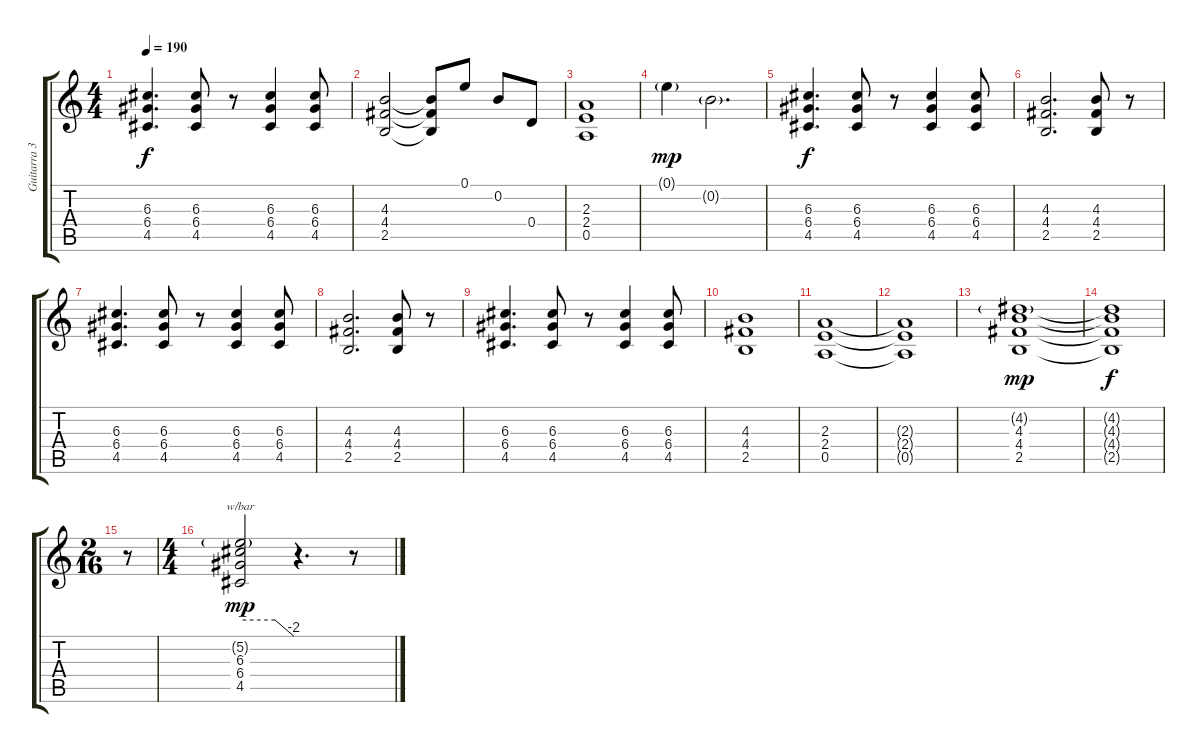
\track ("Guitarra 3" "Guitarra 3") {instrument overdrivenguitar}
\staff {score tabs}
\tuning (E4 B3 G3 D3 A2 E2) {hide}
\ts (4 4)
\tempo 190
\clef g2
\ks c
(6.3 6.4 4.5).4{d dy f} (6.3 6.4 4.5).8 r.8 (6.3 6.4 4.5).4 (6.3 6.4 4.5).8 |
(4.3 4.4 2.5).2 (4.3{t} 4.4{t} 2.5{t}).8 0.1.8 0.2.8 0.4.8 |
(2.3 2.4 0.5).1 |
0.1{g}.4{dy mp} 0.2{g}.2{d} |
(6.3 6.4 4.5).4{d dy f} (6.3 6.4 4.5).8 r.8 (6.3 6.4 4.5).4 (6.3 6.4 4.5).8 |
(4.3 4.4 2.5).2{d} (4.3 4.4 2.5).8 r.8 |
(6.3 6.4 4.5).4{d} (6.3 6.4 4.5).8 r.8 (6.3 6.4 4.5).4 (6.3 6.4 4.5).8 |
(4.3 4.4 2.5).2{d} (4.3 4.4 2.5).8 r.8 |
(6.3 6.4 4.5).4{d} (6.3 6.4 4.5).8 r.8 (6.3 6.4 4.5).4 (6.3 6.4 4.5).8 |
(4.3 4.4 2.5).1 |
(2.3 2.4 0.5).1 |
(2.3{t} 2.4{t} 0.5{t}).1 |
(4.2{g} 4.3 4.4 2.5).1{dy mp} |
(4.2{t} 4.3{t} 4.4{t} 2.5{t}).1{dy f} |
\ts (2 16)
r.8 |
\ts (4 4)
(5.2{g} 6.3 6.4 4.5).2{tbe (custom default 0 0 39 0 60 -8) dy mp} r.4{d} r.8
